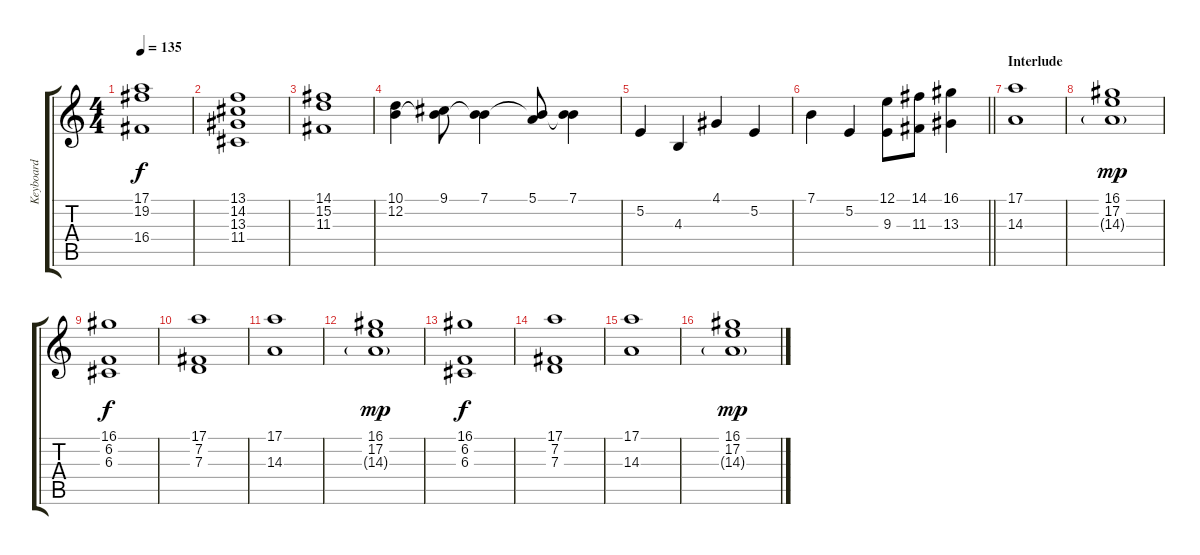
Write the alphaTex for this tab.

\track ("Keyboard" "Keyboard") {instrument synthstrings2}
\staff {score tabs}
\tuning (E4 B3 G3 D3 A2 E2) {hide}
\ts (4 4)
\tempo 135
\clef g2
\ks c
(17.1 19.2 16.4).1{dy f} |
(13.1 14.2 13.3 11.4).1 |
(14.1 15.2 11.3).1 |
(10.1 12.2).4 (9.1 12.2{t}).8 (7.1 12.2{t}).4 (5.1 12.2{t}).8 (7.1 12.2{t}).4 |
5.2.4 4.3.4 4.1.4 5.2.4 |
\barLineRight lightlight
7.1.4 5.2.4 (12.1 9.3).8 (14.1 11.3).8 (16.1 13.3).4 |
\section ("" "Interlude")
(17.1 14.3).1 |
(16.1 17.2 14.3{g}).1{dy mp} |
(16.1 6.2 6.3).1{dy f} |
(17.1 7.2 7.3).1 |
(17.1 14.3).1 |
(16.1 17.2 14.3{g}).1{dy mp} |
(16.1 6.2 6.3).1{dy f} |
(17.1 7.2 7.3).1 |
(17.1 14.3).1 |
(16.1 17.2 14.3{g}).1{dy mp}
